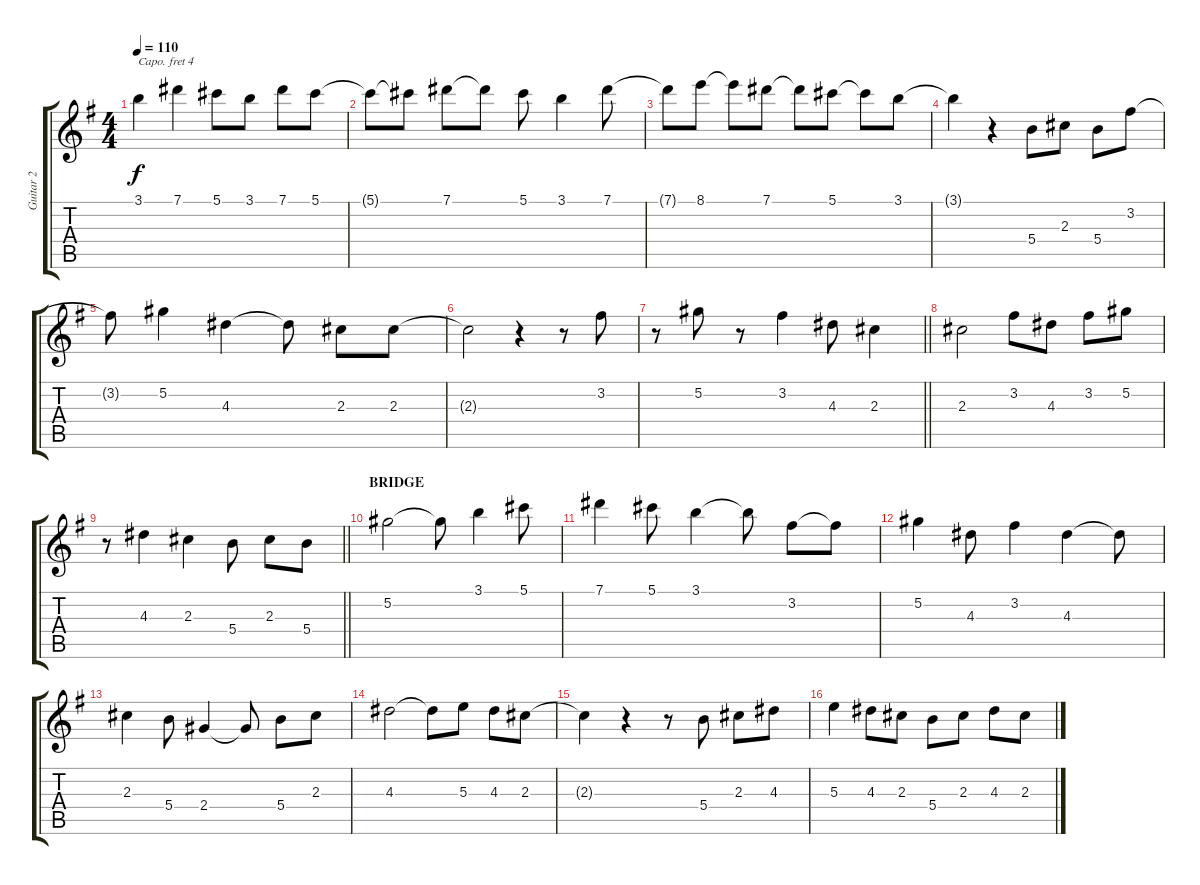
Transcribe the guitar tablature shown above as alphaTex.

\track ("Guitar 2" "Guitar 2") {instrument acousticguitarnylon}
\staff {score tabs}
\capo 4
\tuning (E4 B3 G3 D3 A2 E2) {hide}
\ts (4 4)
\tempo 110
\clef g2
\ks g
3.1{t}.4{dy f} 7.1.4 5.1.8 3.1.8 7.1.8 5.1.8 |
5.1{t}.8 5.1{t}.8 7.1.8 7.1{t}.8 5.1.8 3.1.4 7.1.8 |
7.1{t}.8 8.1.8 8.1{t}.8 7.1.8 7.1{t}.8 5.1.8 5.1{t}.8 3.1.8 |
3.1{t}.4 r.4 5.4.8 2.3.8 5.4.8 3.2.8 |
3.2{t}.8 5.2.4 4.3.4 4.3{t}.8 2.3.8 2.3.8 |
2.3{t}.2 r.4 r.8 3.2.8 |
\barLineRight lightlight
r.8 5.2.8 r.8 3.2.4 4.3.8 2.3.4 |
2.3.2 3.2.8 4.3.8 3.2.8 5.2.8 |
\barLineRight lightlight
r.8 4.3.4 2.3.4 5.4.8 2.3.8 5.4.8 |
\section ("" "BRIDGE")
5.2.2 5.2{t}.8 3.1.4 5.1.8 |
7.1.4 5.1.8 3.1.4 3.1{t}.8 3.2.8 3.2{t}.8 |
5.2.4 4.3.8 3.2.4 4.3.4 4.3{t}.8 |
2.3.4 5.4.8 2.4.4 2.4{t}.8 5.4.8 2.3.8 |
4.3.2 4.3{t}.8 5.3.8 4.3.8 2.3.8 |
2.3{t}.4 r.4 r.8 5.4.8 2.3.8 4.3.8 |
5.3.4 4.3.8 2.3.8 5.4.8 2.3.8 4.3.8 2.3.8
